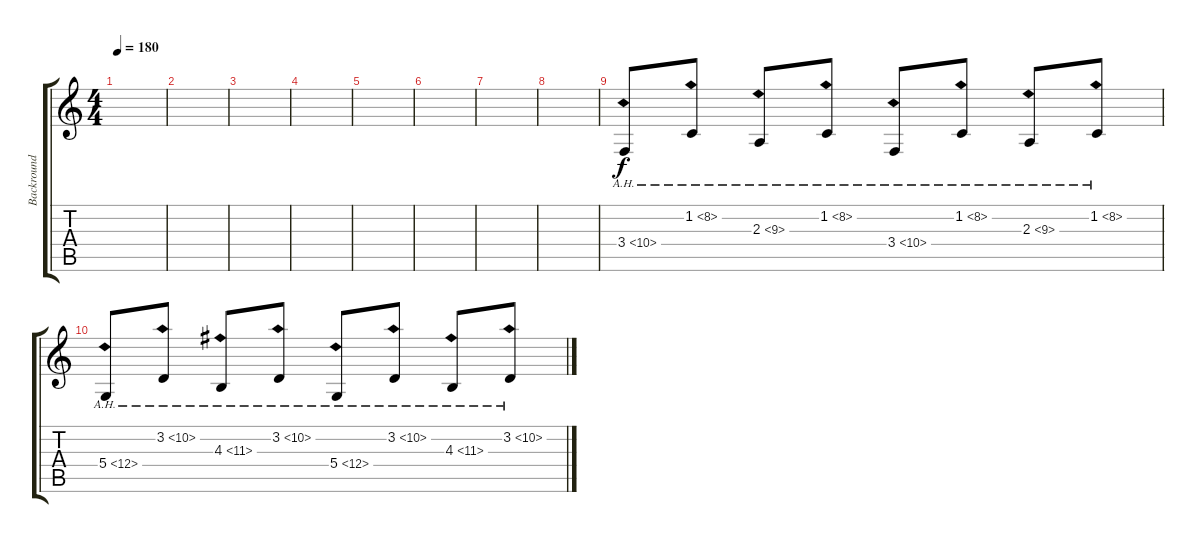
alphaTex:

\track ("Backround Synth" "Backround ") {instrument tremolostrings}
\staff {score tabs}
\tuning (E4 B3 G3 D3 A2 E2) {hide}
\ts (4 4)
\tempo 180
\clef g2
\ks c
|
|
|
|
|
|
|
|
3.4{ah 7}.8 1.2{ah 7}.8 2.3{ah 7}.8 1.2{ah 7}.8 3.4{ah 7}.8 1.2{ah 7}.8 2.3{ah 7}.8 1.2{ah 7}.8 |
5.4{ah 7}.8 3.2{ah 7}.8 4.3{ah 7}.8 3.2{ah 7}.8 5.4{ah 7}.8 3.2{ah 7}.8 4.3{ah 7}.8 3.2{ah 7}.8
